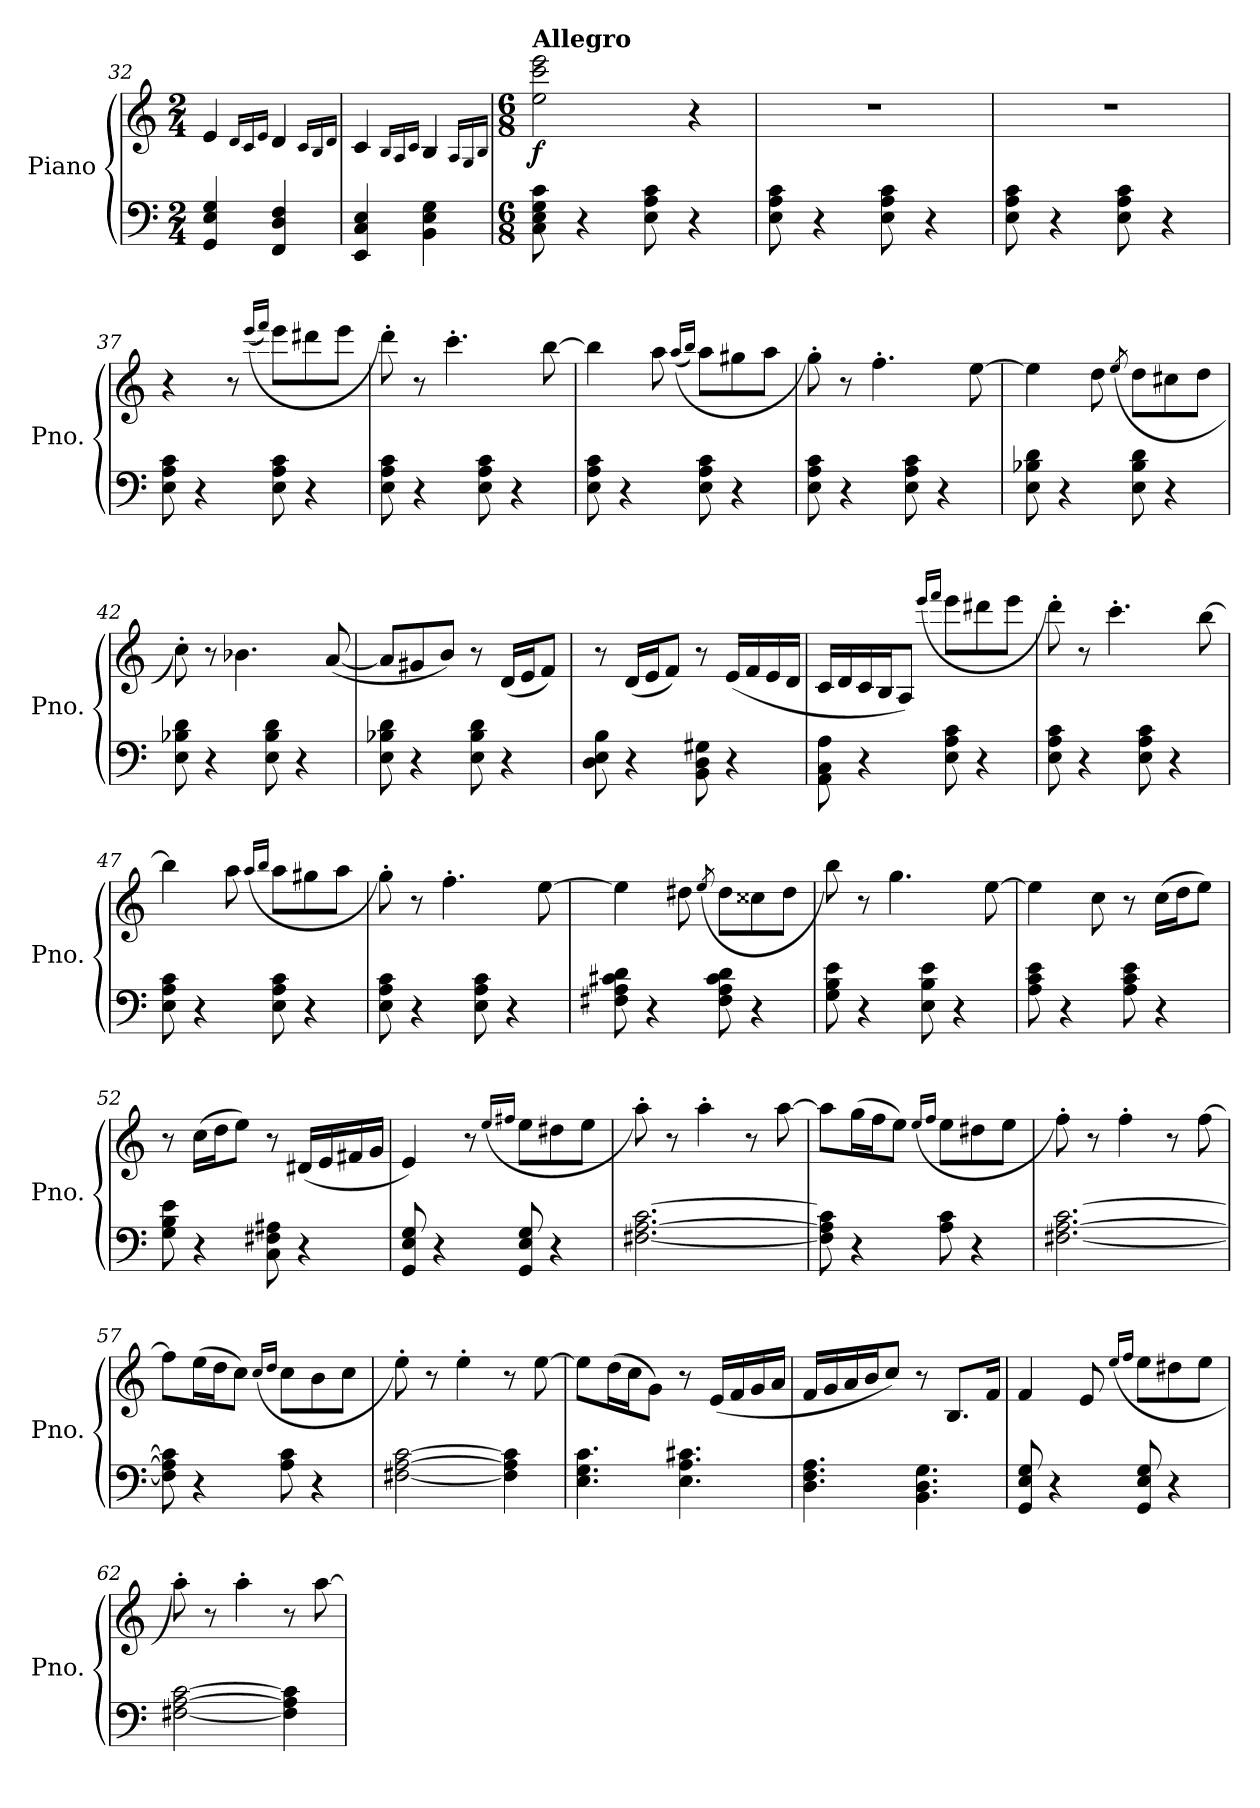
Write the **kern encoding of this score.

**kern	**kern	**dynam
*part1	*part1	*part1
*staff2	*staff1	*staff1/2
*I"Piano	*	*
*I'Pno.	*	*
*clefF4	*clefG2	*
*k[]	*k[]	*
*M2/4	*M2/4	*
=32	=32	=32
4GG/ 4E/ 4G/	4e/	.
.	16qd/LL	.
.	16qc/	.
.	16qe/JJ	.
4FF/ 4D/ 4F/	4d/	.
.	16qc/LL	.
.	16qB/	.
.	16qd/JJ	.
=33	=33	=33
4EE/ 4C/ 4E/	4c/	.
.	16qB/LL	.
.	16qA/	.
.	16qc/JJ	.
4BB\ 4E\ 4G\	4B/	.
.	16qA/LL	.
.	16qG/	.
.	16qB/JJ	.
=34	=34	=34
*M6/8	*M6/8	*
!	!LO:TX:a:B:t=Allegro	!
!	!	!LO:DY:b
8C\ 8E\ 8G\ 8c\	2ee\ 2ccc\ 2eee\	f
4r	.	.
8E\ 8A\ 8c\	.	.
4r	4r	.
=35	=35	=35
8E\ 8A\ 8c\	2.r	.
4r	.	.
8E\ 8A\ 8c\	.	.
4r	.	.
=36	=36	=36
8E\ 8A\ 8c\	2.r	.
4r	.	.
8E\ 8A\ 8c\	.	.
4r	.	.
=37	=37	=37
8E\ 8A\ 8c\	4r	.
4r	.	.
.	8r	.
.	(<(<16qeee/LL	.
.	16qfff/JJ)	.
8E\ 8A\ 8c\	8eee\L	.
4r	8ddd#X\	.
.	8eee\J	.
!!LO:LB:g=z
=38	=38	=38
8E\ 8A\ 8c\	8ddd'\)	.
4r	8r	.
.	4.ccc'\	.
8E\ 8A\ 8c\	.	.
4r	.	.
.	[8bb\	.
=39	=39	=39
8E\ 8A\ 8c\	4bb\]	.
4r	.	.
.	8aa\	.
.	(<(<16qaa/LL	.
.	16qbb/JJ)	.
8E\ 8A\ 8c\	8aa\L	.
4r	8gg#X\	.
.	8aa\J	.
=40	=40	=40
8E\ 8A\ 8c\	8gg'\)	.
4r	8r	.
.	4.ff'\	.
8E\ 8A\ 8c\	.	.
4r	.	.
.	[8ee\	.
=41	=41	=41
8E\ 8B-X\ 8d\	4ee\]	.
4r	.	.
.	8dd\	.
.	(<8qee/	.
8E\ 8B-\ 8d\	8dd\L	.
4r	8cc#X\	.
.	8dd\J	.
=42	=42	=42
8E\ 8B-X\ 8d\	8cc'\)	.
4r	8r	.
.	4.b-X\	.
8E\ 8B-\ 8d\	.	.
4r	.	.
.	(<[8a/	.
=43	=43	=43
8E\ 8B-X\ 8d\	8a/L]	.
4r	8g#X/	.
.	8b/J)	.
8E\ 8B-\ 8d\	8r	.
4r	(<16d/LL	.
.	16e/J	.
.	8f/J)	.
!!LO:LB:g=z
=44	=44	=44
8D\ 8E\ 8B\	8r	.
4r	(<16d/LL	.
.	16e/J	.
.	8f/J)	.
8BB\ 8D\ 8G#X\	8r	.
4r	(<16e/LL	.
.	16f/	.
.	16e/	.
.	16d/JJ	.
=45	=45	=45
8AA\ 8C\ 8A\	16c/LL	.
.	16d/	.
4r	16c/	.
.	16B/J	.
.	8A/J)	.
.	(<16qeee/LL	.
.	16qfff/JJ	.
8E\ 8A\ 8c\	8eee\L	.
4r	8ddd#X\	.
.	8eee\J	.
=46	=46	=46
8E\ 8A\ 8c\	8ddd'\)	.
4r	8r	.
.	4.ccc'\	.
8E\ 8A\ 8c\	.	.
4r	.	.
.	[8bb\	.
=47	=47	=47
8E\ 8A\ 8c\	4bb\]	.
4r	.	.
.	8aa\	.
.	(<16qaa/LL	.
.	16qbb/JJ	.
8E\ 8A\ 8c\	8aa\L	.
4r	8gg#X\	.
.	8aa\J	.
=48	=48	=48
8E\ 8A\ 8c\	8gg'\)	.
4r	8r	.
.	4.ff'\	.
8E\ 8A\ 8c\	.	.
4r	.	.
.	[8ee\	.
!!LO:LB:g=z
=49	=49	=49
8F#X\ 8A\ 8c#X\ 8d\	4ee\]	.
4r	.	.
.	8dd#X\	.
.	(<8qee/	.
8F#\ 8A\ 8c#\ 8d\	8dd#\L	.
4r	8cc##X\	.
.	8dd#\J	.
=50	=50	=50
8G\ 8B\ 8e\	8bb\)	.
4r	8r	.
.	4.gg\	.
8E\ 8B\ 8e\	.	.
4r	.	.
.	[8ee\	.
=51	=51	=51
8A\ 8c\ 8e\	4ee\]	.
4r	.	.
.	8cc\	.
8A\ 8c\ 8e\	8r	.
4r	(>16cc\LL	.
.	16dd\J	.
.	8ee\J)	.
=52	=52	=52
8G\ 8B\ 8e\	8r	.
4r	(>16cc\LL	.
.	16dd\J	.
.	8ee\J)	.
8C\ 8F#X\ 8A#X\	8r	.
4r	(<16d#X/LL	.
.	16e/	.
.	16f#X/	.
.	16g/JJ	.
=53	=53	=53
8GG/ 8E/ 8G/	4e/)	.
4r	.	.
.	8r	.
.	(<16qee/LL	.
.	16qff#X/JJ	.
8GG/ 8E/ 8G/	8ee\L	.
4r	8dd#X\	.
.	8ee\J	.
=54	=54	=54
[2.F#X\ [2.A\ [2.c\	8aa'\)	.
.	8r	.
.	4aa'\	.
.	8r	.
.	[8aa\	.
!!LO:LB:g=z
=55	=55	=55
8F#\] 8A\] 8c\]	8aa\L]	.
4r	(>16gg\L	.
.	16ff\J	.
.	8ee\J)	.
.	(<16qee/LL	.
.	16qff/JJ	.
8A\ 8c\	8ee\L	.
4r	8dd#X\	.
.	8ee\J	.
=56	=56	=56
[2.F#X\ [2.A\ [2.c\	8ff'\)	.
.	8r	.
.	4ff'\	.
.	8r	.
.	[8ff\	.
=57	=57	=57
8F#\] 8A\] 8c\]	8ff\L]	.
4r	(>16ee\L	.
.	16dd\J	.
.	8cc\J)	.
.	(<16qcc/LL	.
.	16qdd/JJ	.
8A\ 8c\	8cc\L	.
4r	8b\	.
.	8cc\J	.
=58	=58	=58
[2F#X\ [2A\ [2c\	8ee'\)	.
.	8r	.
.	4ee'\	.
4F#\] 4A\] 4c\]	8r	.
.	[8ee\	.
=59	=59	=59
4.E\ 4.G\ 4.c\	8ee\L]	.
.	(>16dd\L	.
.	16cc\J	.
.	8g\J)	.
4.E\ 4.A\ 4.c#X\	8r	.
.	(<16e/LL	.
.	16f/	.
.	16g/	.
.	16a/JJ	.
=60	=60	=60
4.D\ 4.F\ 4.A\	16f/LL	.
.	16g/	.
.	16a/	.
.	16b/J	.
.	8cc/J)	.
4.BB\ 4.D\ 4.G\	8r	.
.	8.B/L	.
.	16f/Jk	.
!!LO:LB:g=z
=61	=61	=61
8GG/ 8E/ 8G/	4f/	.
4r	.	.
.	8e/	.
.	(<16qee/LL	.
.	16qff/JJ	.
8GG/ 8E/ 8G/	8ee\L	.
4r	8dd#X\	.
.	8ee\J	.
=62	=62	=62
[2F#X\ [2A\ [2c\	8aa'\)	.
.	8r	.
.	4aa'\	.
4F#\] 4A\] 4c\]	8r	.
.	[8aa\	.
=	=	=
*-	*-	*-
